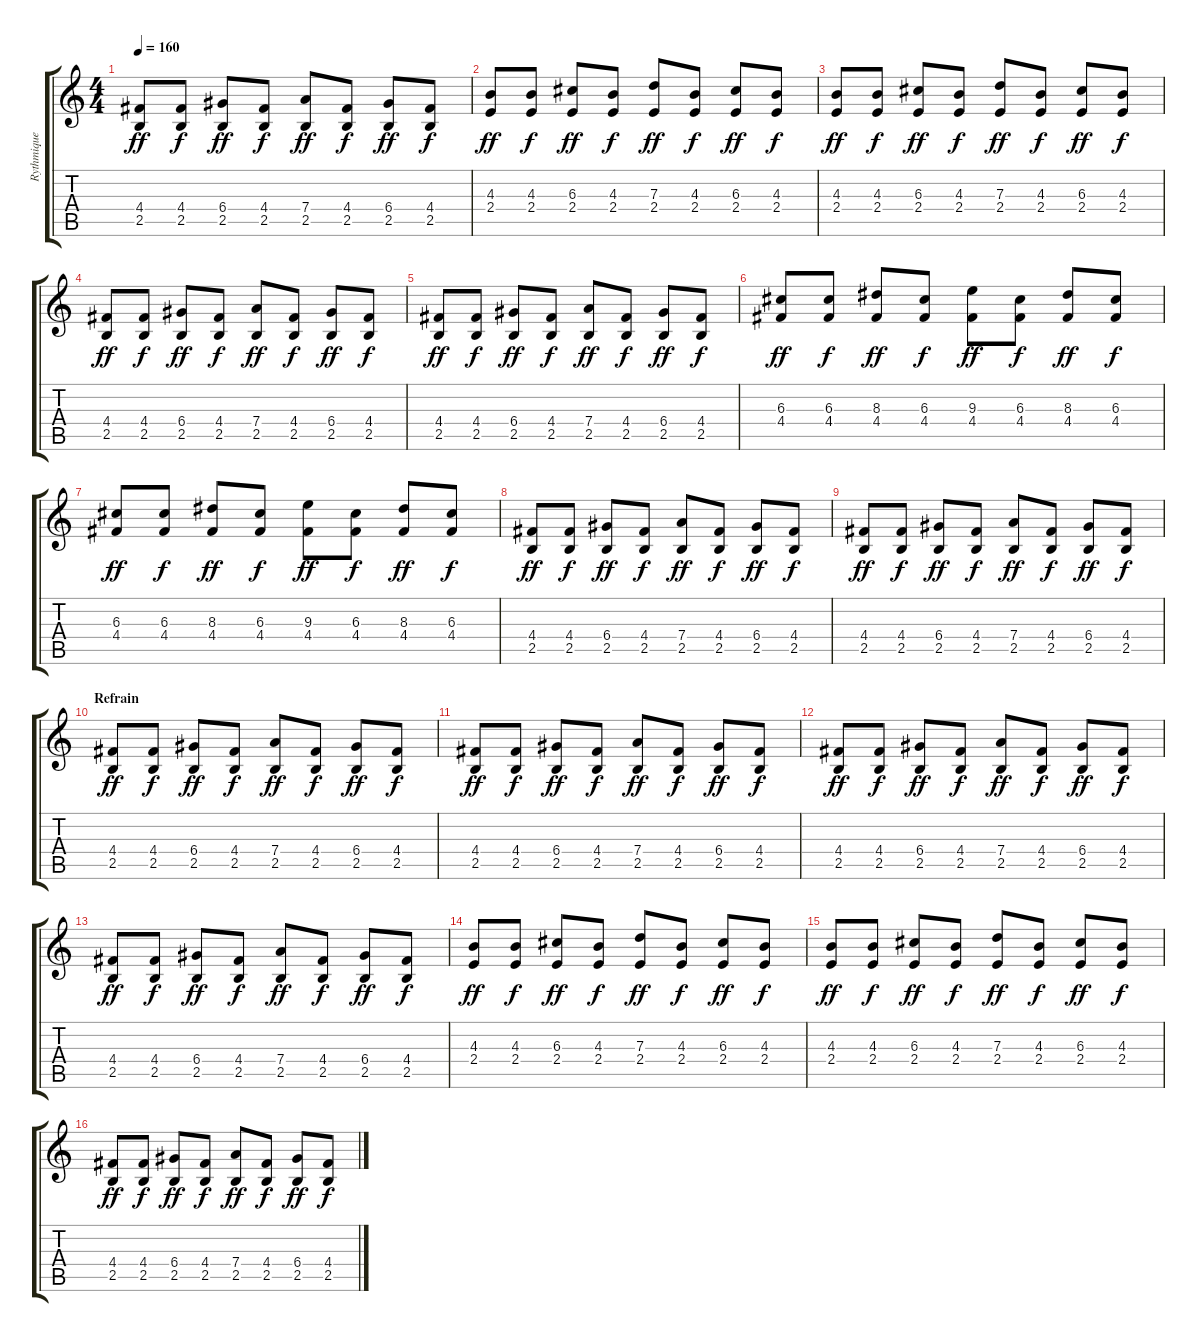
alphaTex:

\track ("Rythmique" "Rythmique") {instrument distortionguitar}
\staff {score tabs}
\tuning (E4 B3 G3 D3 A2 E2) {hide}
\ts (4 4)
\tempo 160
\clef g2
\ks c
(4.4 2.5).8{dy ff} (4.4 2.5).8{dy f} (6.4 2.5).8{dy ff} (4.4 2.5).8{dy f} (7.4 2.5).8{dy ff} (4.4 2.5).8{dy f} (6.4 2.5).8{dy ff} (4.4 2.5).8{dy f} |
(4.3 2.4).8{dy ff} (4.3 2.4).8{dy f} (6.3 2.4).8{dy ff} (4.3 2.4).8{dy f} (7.3 2.4).8{dy ff} (4.3 2.4).8{dy f} (6.3 2.4).8{dy ff} (4.3 2.4).8{dy f} |
(4.3 2.4).8{dy ff} (4.3 2.4).8{dy f} (6.3 2.4).8{dy ff} (4.3 2.4).8{dy f} (7.3 2.4).8{dy ff} (4.3 2.4).8{dy f} (6.3 2.4).8{dy ff} (4.3 2.4).8{dy f} |
(4.4 2.5).8{dy ff} (4.4 2.5).8{dy f} (6.4 2.5).8{dy ff} (4.4 2.5).8{dy f} (7.4 2.5).8{dy ff} (4.4 2.5).8{dy f} (6.4 2.5).8{dy ff} (4.4 2.5).8{dy f} |
(4.4 2.5).8{dy ff} (4.4 2.5).8{dy f} (6.4 2.5).8{dy ff} (4.4 2.5).8{dy f} (7.4 2.5).8{dy ff} (4.4 2.5).8{dy f} (6.4 2.5).8{dy ff} (4.4 2.5).8{dy f} |
(6.3 4.4).8{dy ff} (6.3 4.4).8{dy f} (8.3 4.4).8{dy ff} (6.3 4.4).8{dy f} (9.3 4.4).8{dy ff} (6.3 4.4).8{dy f} (8.3 4.4).8{dy ff} (6.3 4.4).8{dy f} |
(6.3 4.4).8{dy ff} (6.3 4.4).8{dy f} (8.3 4.4).8{dy ff} (6.3 4.4).8{dy f} (9.3 4.4).8{dy ff} (6.3 4.4).8{dy f} (8.3 4.4).8{dy ff} (6.3 4.4).8{dy f} |
(4.4 2.5).8{dy ff} (4.4 2.5).8{dy f} (6.4 2.5).8{dy ff} (4.4 2.5).8{dy f} (7.4 2.5).8{dy ff} (4.4 2.5).8{dy f} (6.4 2.5).8{dy ff} (4.4 2.5).8{dy f} |
(4.4 2.5).8{dy ff} (4.4 2.5).8{dy f} (6.4 2.5).8{dy ff} (4.4 2.5).8{dy f} (7.4 2.5).8{dy ff} (4.4 2.5).8{dy f} (6.4 2.5).8{dy ff} (4.4 2.5).8{dy f} |
\section ("" "Refrain")
(4.4 2.5).8{dy ff} (4.4 2.5).8{dy f} (6.4 2.5).8{dy ff} (4.4 2.5).8{dy f} (7.4 2.5).8{dy ff} (4.4 2.5).8{dy f} (6.4 2.5).8{dy ff} (4.4 2.5).8{dy f} |
(4.4 2.5).8{dy ff} (4.4 2.5).8{dy f} (6.4 2.5).8{dy ff} (4.4 2.5).8{dy f} (7.4 2.5).8{dy ff} (4.4 2.5).8{dy f} (6.4 2.5).8{dy ff} (4.4 2.5).8{dy f} |
(4.4 2.5).8{dy ff} (4.4 2.5).8{dy f} (6.4 2.5).8{dy ff} (4.4 2.5).8{dy f} (7.4 2.5).8{dy ff} (4.4 2.5).8{dy f} (6.4 2.5).8{dy ff} (4.4 2.5).8{dy f} |
(4.4 2.5).8{dy ff} (4.4 2.5).8{dy f} (6.4 2.5).8{dy ff} (4.4 2.5).8{dy f} (7.4 2.5).8{dy ff} (4.4 2.5).8{dy f} (6.4 2.5).8{dy ff} (4.4 2.5).8{dy f} |
(4.3 2.4).8{dy ff} (4.3 2.4).8{dy f} (6.3 2.4).8{dy ff} (4.3 2.4).8{dy f} (7.3 2.4).8{dy ff} (4.3 2.4).8{dy f} (6.3 2.4).8{dy ff} (4.3 2.4).8{dy f} |
(4.3 2.4).8{dy ff} (4.3 2.4).8{dy f} (6.3 2.4).8{dy ff} (4.3 2.4).8{dy f} (7.3 2.4).8{dy ff} (4.3 2.4).8{dy f} (6.3 2.4).8{dy ff} (4.3 2.4).8{dy f} |
(4.4 2.5).8{dy ff} (4.4 2.5).8{dy f} (6.4 2.5).8{dy ff} (4.4 2.5).8{dy f} (7.4 2.5).8{dy ff} (4.4 2.5).8{dy f} (6.4 2.5).8{dy ff} (4.4 2.5).8{dy f}
